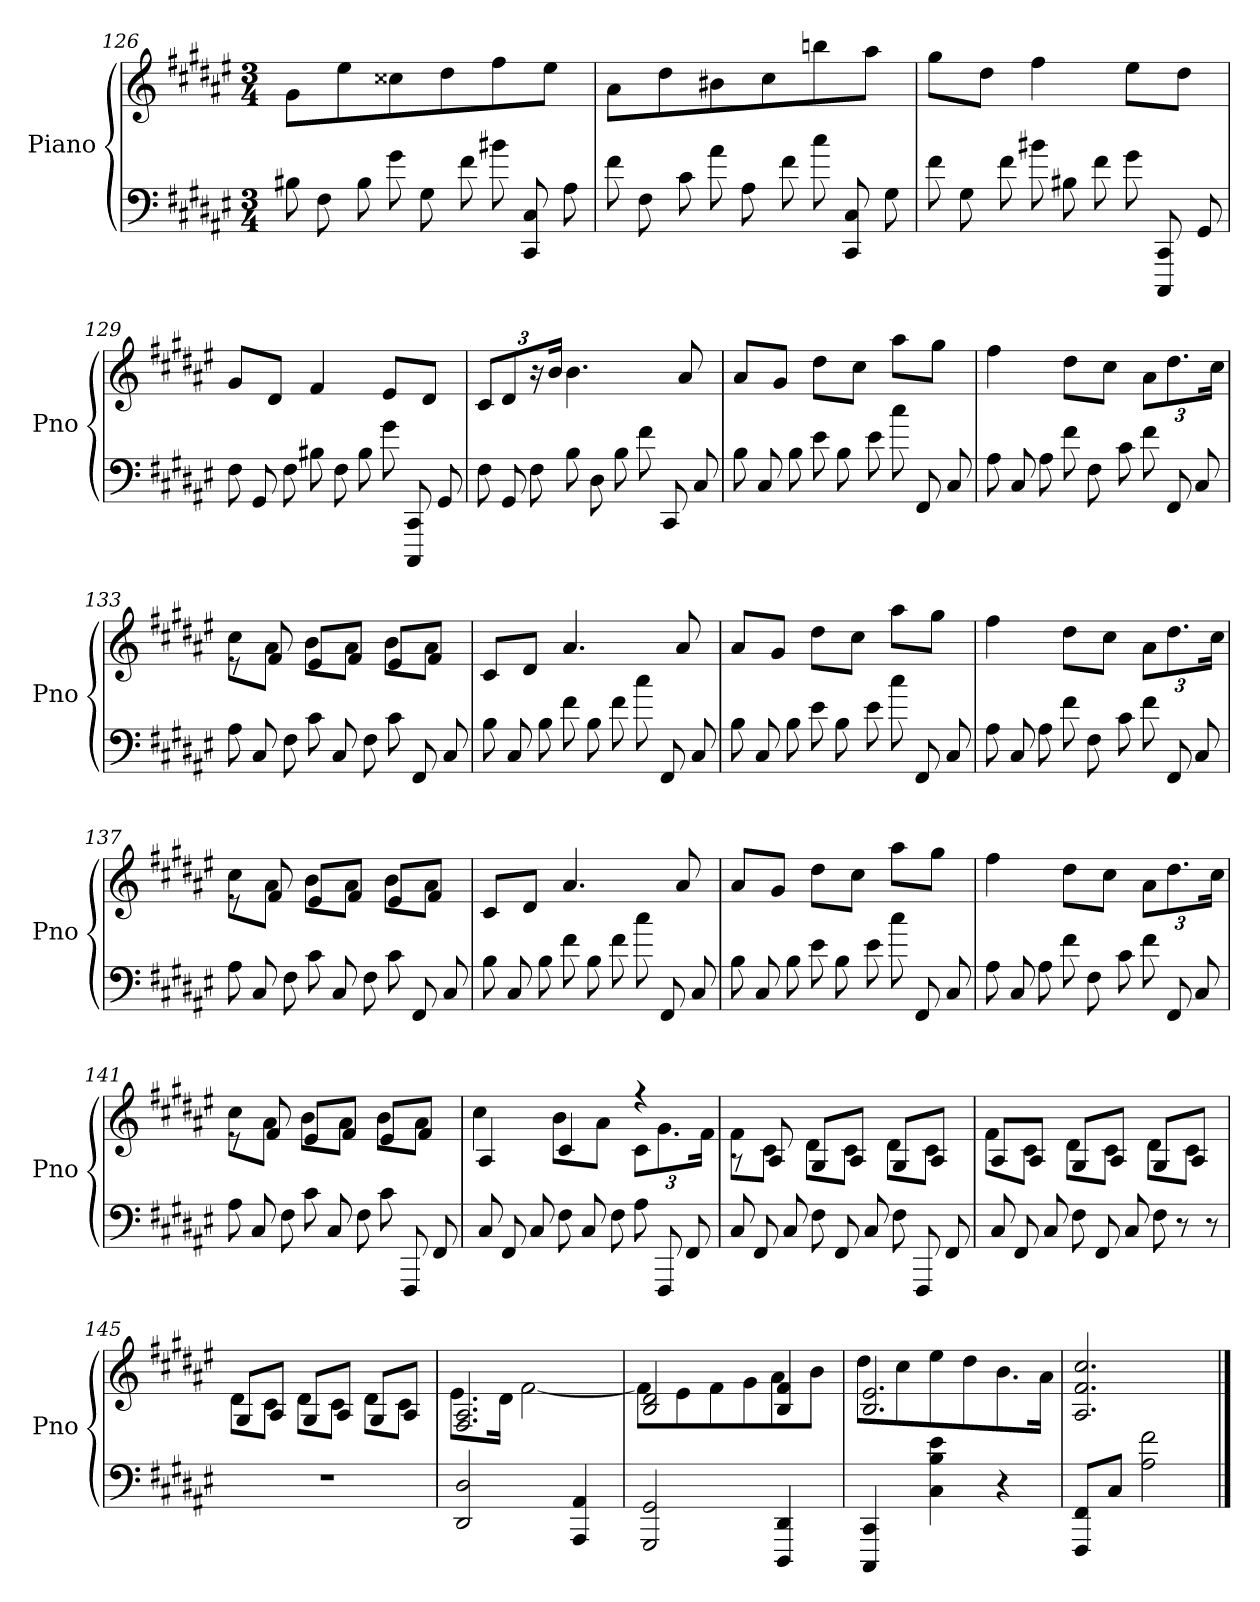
**kern	**kern
*part1	*part1
*staff2	*staff1
*I"Piano	*
*I'Pno	*
*clefF4	*clefG2
*k[f#c#g#d#a#e#]	*k[f#c#g#d#a#e#]
*M3/4	*M3/4
*Xtuplet	*
=126	=126
12B#X	8g#L
12F#	.
.	8ee#
12B#	.
12g#	8cc##X
12G#	.
.	8dd#
12f#	.
12b#X	8ff#
12CC# 12C#	.
.	8ee#J
12A#	.
=127	=127
12f#	8a#L
12F#	.
.	8dd#
12c#	.
12a#	8b#X
12A#	.
.	8cc#
12f#	.
12cc#	8bbn
12CC# 12C#	.
.	8aa#J
12G#	.
=128	=128
12f#	8gg#L
12G#	.
.	8dd#J
12f#	.
12b#X	4ff#
12B#X	.
12f#	.
12g#	8ee#L
12CCC# 12CC#	.
.	8dd#J
12GG#	.
=129	=129
12F#	8g#L
12GG#	.
.	8d#J
12F#	.
12B#X	4f#
12F#	.
12B#	.
12g#	8e#L
12CCC# 12CC#	.
.	8d#J
12GG#	.
=130	=130
12F#	12c#L
12GG#	12d#
12F#	24r
.	24bJk
12B	4.b
12D#	.
12B	.
12f#	.
12CC#	.
.	8a#
12C#	.
=131	=131
12B	8a#L
12C#	.
.	8g#J
12B	.
12e#	8dd#L
12B	.
.	8cc#J
12e#	.
12cc#	8aa#L
12FF#	.
.	8gg#J
12C#	.
=132	=132
12A#	4ff#
12C#	.
12A#	.
12f#	8dd#L
12F#	.
.	8cc#J
12c#	.
12f#	12a#L
12FF#	12.dd#
12C#	.
.	24cc#Jk
=133	=133
*	*^
12A#	8re	8cc#L
12C#	.	.
.	8f#	8a#J
12F#	.	.
12c#	8e#L	8bL
12C#	.	.
.	8f#J	8a#J
12F#	.	.
12c#	8e#L	8bL
12FF#	.	.
.	8f#J	8a#J
12C#	.	.
*	*v	*v
=134	=134
12B	8c#L
12C#	.
.	8d#J
12B	.
12f#	4.a#
12B	.
12f#	.
12cc#	.
12FF#	.
.	8a#
12C#	.
=135	=135
12B	8a#L
12C#	.
.	8g#J
12B	.
12e#	8dd#L
12B	.
.	8cc#J
12e#	.
12cc#	8aa#L
12FF#	.
.	8gg#J
12C#	.
=136	=136
12A#	4ff#
12C#	.
12A#	.
12f#	8dd#L
12F#	.
.	8cc#J
12c#	.
12f#	12a#L
12FF#	12.dd#
12C#	.
.	24cc#Jk
=137	=137
*	*^
12A#	8re	8cc#L
12C#	.	.
.	8f#	8a#J
12F#	.	.
12c#	8e#L	8bL
12C#	.	.
.	8f#J	8a#J
12F#	.	.
12c#	8e#L	8bL
12FF#	.	.
.	8f#J	8a#J
12C#	.	.
*	*v	*v
=138	=138
12B	8c#L
12C#	.
.	8d#J
12B	.
12f#	4.a#
12B	.
12f#	.
12cc#	.
12FF#	.
.	8a#
12C#	.
=139	=139
12B	8a#L
12C#	.
.	8g#J
12B	.
12e#	8dd#L
12B	.
.	8cc#J
12e#	.
12cc#	8aa#L
12FF#	.
.	8gg#J
12C#	.
=140	=140
12A#	4ff#
12C#	.
12A#	.
12f#	8dd#L
12F#	.
.	8cc#J
12c#	.
12f#	12a#L
12FF#	12.dd#
12C#	.
.	24cc#Jk
=141	=141
*	*^
12A#	8re	8cc#L
12C#	.	.
.	8f#	8a#J
12F#	.	.
12c#	8e#L	8bL
12C#	.	.
.	8f#J	8a#J
12F#	.	.
12c#	8e#L	8bL
12FFF#	.	.
.	8f#J	8a#J
12FF#	.	.
=142	=142	=142
12C#	4A#	4cc#
12FF#	.	.
12C#	.	.
12F#	4c#	8bL
12C#	.	.
.	.	8a#J
12F#	.	.
12A#	4r	12c#L
12FFF#	.	12.g#
12FF#	.	.
.	.	24f#Jk
=143	=143	=143
12C#	8rA	8f#L
12FF#	.	.
.	8A#	8c#J
12C#	.	.
12F#	8G#L	8d#L
12FF#	.	.
.	8A#J	8c#J
12C#	.	.
12F#	8G#L	8d#L
12FFF#	.	.
.	8A#J	8c#J
12FF#	.	.
=144	=144	=144
12C#	8A#L	8f#L
12FF#	.	.
.	8A#J	8c#J
12C#	.	.
12F#	8G#L	8d#L
12FF#	.	.
.	8A#J	8c#J
12C#	.	.
12F#	8G#L	8d#L
12r	.	.
.	8A#J	8c#J
12r	.	.
=145	=145	=145
2.r	8G#L	8d#L
.	8A#J	8c#J
.	8G#L	8d#L
.	8A#J	8c#J
.	8G#L	8d#L
.	8A#J	8c#J
=146	=146	=146
2DD# 2D#	2.F# 2.A#	8.e#L
.	.	16d#Jk
.	.	[2f#
4AAA# 4AA#	.	.
=147	=147	=147
2GGG# 2GG#	2B 2d#	8f#L]
.	.	8e#
.	.	8f#
.	.	8g#
4DDD# 4DD#	4B 4f#	8a#
.	.	8bJ
=148	=148	=148
4CCC# 4CC#	2.B 2.e#	8dd#L
.	.	8cc#
4C# 4B 4e#	.	8ee#
.	.	8dd#
4r	.	8.b
.	.	16a#Jk
*	*v	*v
=149	=149
8FFF# 8FF#L	2.A# 2.f# 2.cc#
8C#J	.
2A# 2f#	.
==	==
*-	*-
